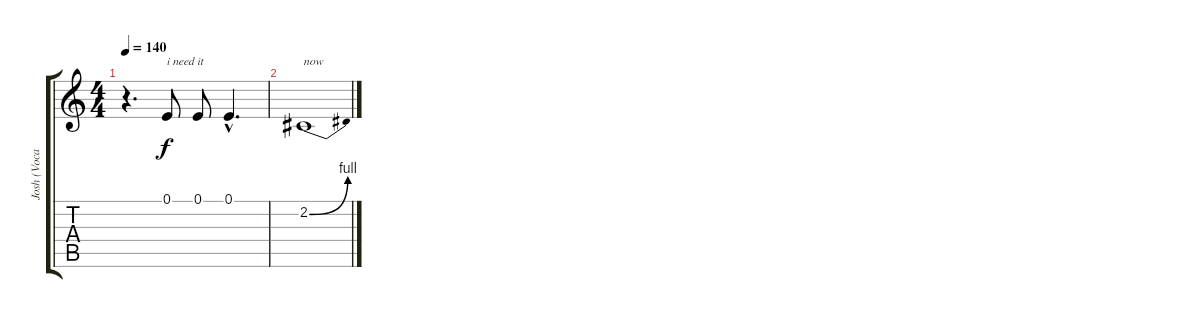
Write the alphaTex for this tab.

\track ("Josh (Vocals)" "Josh (Voca") {instrument lead2sawtooth}
\staff {score tabs}
\tuning (E4 B3 G3 D3 A2 E2) {hide}
\ts (4 4)
\tempo 140
\clef g2
\ks c
r.4{d dy f} 0.1.8{txt "i need it"} 0.1.8 0.1{hac}.4{d} |
2.2{be (bend 0 0 60 4)}.1{txt "now" volume 3}
